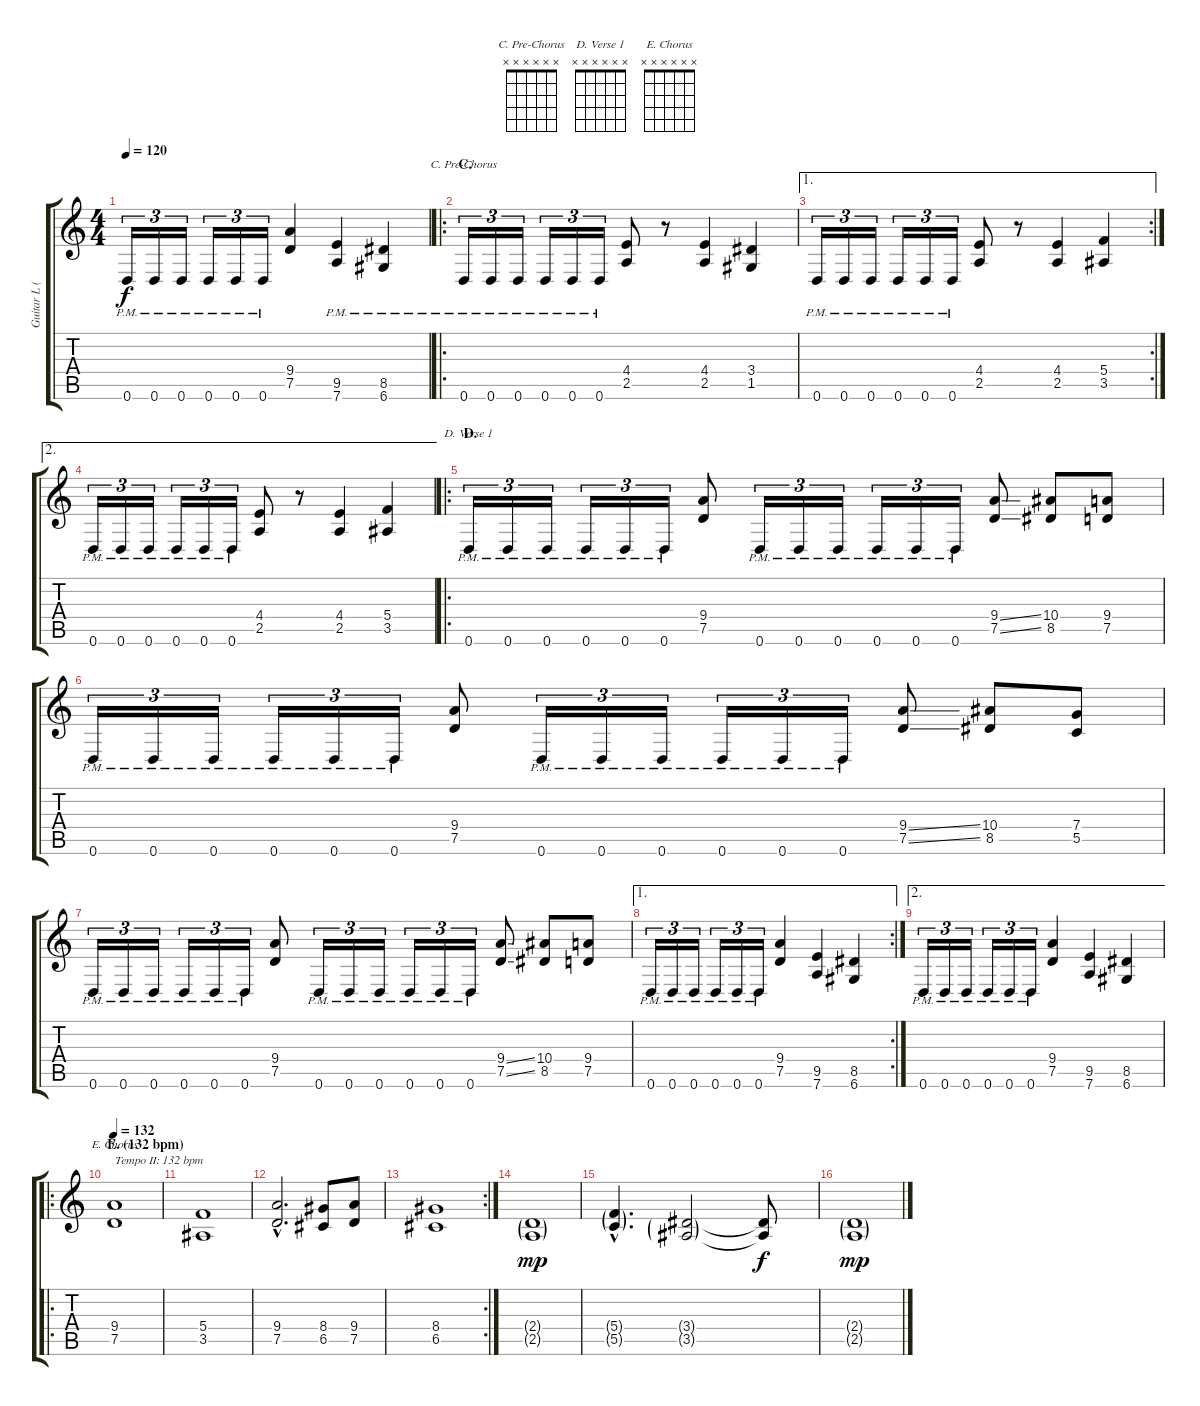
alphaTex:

\track ("Guitar L (Uterwijk)" "Guitar L (") {instrument distortionguitar}
\staff {score tabs}
\tuning (D4 A3 F3 C3 G2 D2) {hide}
\chord ("C. Pre-Chorus" x x x x x x) {firstfret 0}
\chord ("D. Verse 1" x x x x x x) {firstfret 0}
\chord ("E. Chorus" x x x x x x) {firstfret 0}
\ts (4 4)
\tempo 120
\clef g2
\ks c
0.6{pm}.16{tu (3 2) dy f} 0.6{pm}.16{tu (3 2)} 0.6{pm}.16{tu (3 2)} 0.6{pm}.16{tu (3 2)} 0.6{pm}.16{tu (3 2)} 0.6{pm}.16{tu (3 2)} (9.4 7.5).4 (9.5 7.6{pm}).4 (8.5 6.6{pm}).4 |
\ro
\section ("" "C.")
0.6{pm}.16{tu (3 2) ch "C. Pre-Chorus"} 0.6{pm}.16{tu (3 2)} 0.6{pm}.16{tu (3 2)} 0.6{pm}.16{tu (3 2)} 0.6{pm}.16{tu (3 2)} 0.6{pm}.16{tu (3 2)} (4.4 2.5).8 r.8 (4.4 2.5).4 (3.4 1.5).4 |
\ae 1
\rc 2
0.6{pm}.16{tu (3 2)} 0.6{pm}.16{tu (3 2)} 0.6{pm}.16{tu (3 2)} 0.6{pm}.16{tu (3 2)} 0.6{pm}.16{tu (3 2)} 0.6{pm}.16{tu (3 2)} (4.4 2.5).8 r.8 (4.4 2.5).4 (5.4 3.5).4 |
\ae 2
0.6{pm}.16{tu (3 2)} 0.6{pm}.16{tu (3 2)} 0.6{pm}.16{tu (3 2)} 0.6{pm}.16{tu (3 2)} 0.6{pm}.16{tu (3 2)} 0.6{pm}.16{tu (3 2)} (4.4 2.5).8 r.8 (4.4 2.5).4 (5.4 3.5).4 |
\ro
\section ("" "D.")
0.6{pm}.16{tu (3 2) ch "D. Verse 1"} 0.6{pm}.16{tu (3 2)} 0.6{pm}.16{tu (3 2)} 0.6{pm}.16{tu (3 2)} 0.6{pm}.16{tu (3 2)} 0.6{pm}.16{tu (3 2)} (9.4 7.5).8 0.6{pm}.16{tu (3 2)} 0.6{pm}.16{tu (3 2)} 0.6{pm}.16{tu (3 2)} 0.6{pm}.16{tu (3 2)} 0.6{pm}.16{tu (3 2)} 0.6{pm}.16{tu (3 2)} (9.4{ss} 7.5{ss}).8 (10.4 8.5).8 (9.4 7.5).8 |
0.6{pm}.16{tu (3 2)} 0.6{pm}.16{tu (3 2)} 0.6{pm}.16{tu (3 2)} 0.6{pm}.16{tu (3 2)} 0.6{pm}.16{tu (3 2)} 0.6{pm}.16{tu (3 2)} (9.4 7.5).8 0.6{pm}.16{tu (3 2)} 0.6{pm}.16{tu (3 2)} 0.6{pm}.16{tu (3 2)} 0.6{pm}.16{tu (3 2)} 0.6{pm}.16{tu (3 2)} 0.6{pm}.16{tu (3 2)} (9.4{ss} 7.5{ss}).8 (10.4 8.5).8 (7.4 5.5).8 |
0.6{pm}.16{tu (3 2)} 0.6{pm}.16{tu (3 2)} 0.6{pm}.16{tu (3 2)} 0.6{pm}.16{tu (3 2)} 0.6{pm}.16{tu (3 2)} 0.6{pm}.16{tu (3 2)} (9.4 7.5).8 0.6{pm}.16{tu (3 2)} 0.6{pm}.16{tu (3 2)} 0.6{pm}.16{tu (3 2)} 0.6{pm}.16{tu (3 2)} 0.6{pm}.16{tu (3 2)} 0.6{pm}.16{tu (3 2)} (9.4{ss} 7.5{ss}).8 (10.4 8.5).8 (9.4 7.5).8 |
\ae 1
\rc 2
0.6{pm}.16{tu (3 2)} 0.6{pm}.16{tu (3 2)} 0.6{pm}.16{tu (3 2)} 0.6{pm}.16{tu (3 2)} 0.6{pm}.16{tu (3 2)} 0.6{pm}.16{tu (3 2)} (9.4 7.5).4 (9.5 7.6).4 (8.5 6.6).4 |
\ae 2
0.6{pm}.16{tu (3 2)} 0.6{pm}.16{tu (3 2)} 0.6{pm}.16{tu (3 2)} 0.6{pm}.16{tu (3 2)} 0.6{pm}.16{tu (3 2)} 0.6{pm}.16{tu (3 2)} (9.4 7.5).4 (9.5 7.6).4 (8.5 6.6).4 |
\ro
\section ("" "E. (132 bpm)")
\tempo 132
(9.4 7.5).1{ch "E. Chorus" txt "Tempo II: 132 bpm"} |
(5.4 3.5).1 |
(9.4{hac} 7.5{hac}).2{d} (8.4 6.5).8 (9.4 7.5).8 |
\rc 2
(8.4 6.5).1 |
(2.4{g} 2.5{g}).1{dy mp} |
(5.4{g hac} 5.5{g hac}).4{d} (3.4{g} 3.5{g}).2 (3.4{t} 3.5{t}).8{dy f} |
(2.4{g} 2.5{g}).1{dy mp}
